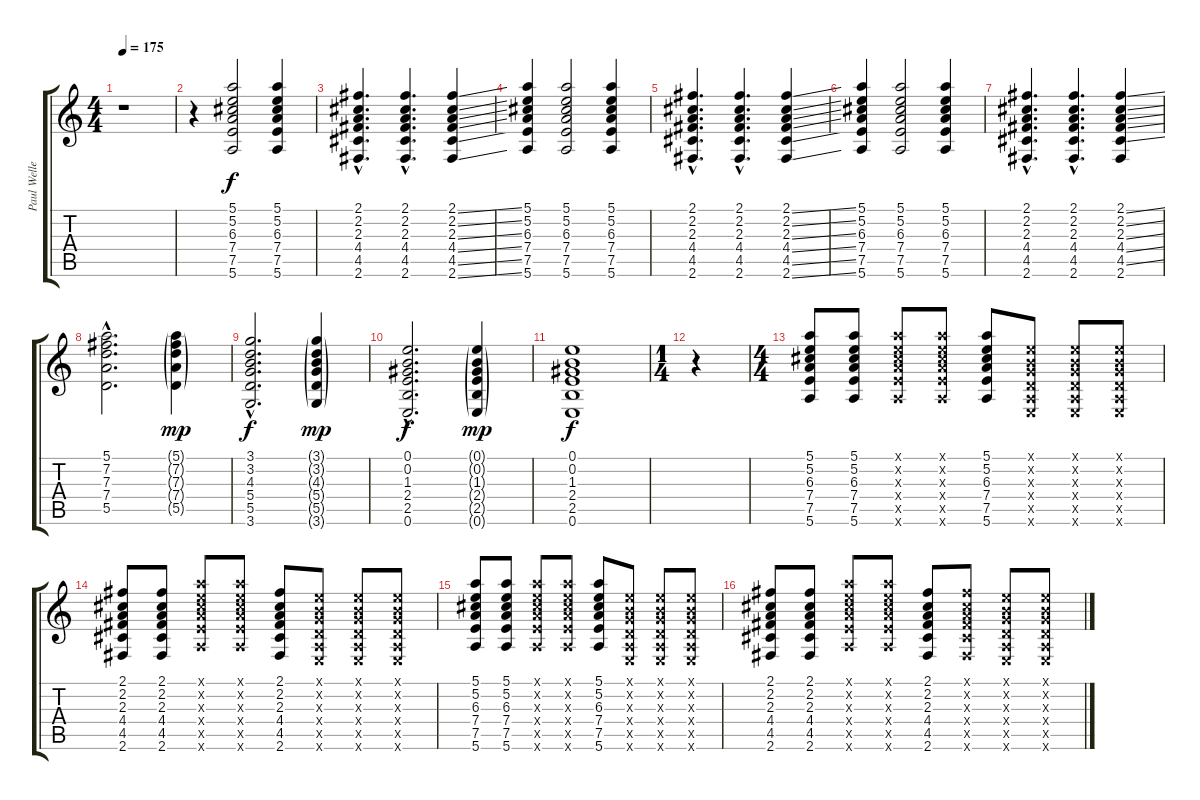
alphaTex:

\track ("Paul Weller guitar2" "Paul Welle") {instrument distortionguitar}
\staff {score tabs}
\tuning (E4 B3 G3 D3 A2 E2) {hide}
\ts (4 4)
\tempo 175
\clef g2
\ks c
r.1{dy f instrument distortionguitar} |
r.4 (5.1 5.2 6.3 7.4 7.5 5.6).2 (5.1 5.2 6.3 7.4 7.5 5.6).4 |
(2.1{hac} 2.2{hac} 2.3{hac} 4.4{hac} 4.5{hac} 2.6{hac}).4{d} (2.1{hac} 2.2{hac} 2.3{hac} 4.4{hac} 4.5{hac} 2.6{hac}).4{d} (2.1{ss} 2.2{ss} 2.3{ss} 4.4{ss} 4.5{ss} 2.6{ss}).4 |
(5.1 5.2 6.3 7.4 7.5 5.6).4 (5.1 5.2 6.3 7.4 7.5 5.6).2 (5.1 5.2 6.3 7.4 7.5 5.6).4 |
(2.1{hac} 2.2{hac} 2.3{hac} 4.4{hac} 4.5{hac} 2.6{hac}).4{d} (2.1{hac} 2.2{hac} 2.3{hac} 4.4{hac} 4.5{hac} 2.6{hac}).4{d} (2.1{ss} 2.2{ss} 2.3{ss} 4.4{ss} 4.5{ss} 2.6{ss}).4 |
(5.1 5.2 6.3 7.4 7.5 5.6).4 (5.1 5.2 6.3 7.4 7.5 5.6).2 (5.1 5.2 6.3 7.4 7.5 5.6).4 |
(2.1{hac} 2.2{hac} 2.3{hac} 4.4{hac} 4.5{hac} 2.6{hac}).4{d} (2.1{hac} 2.2{hac} 2.3{hac} 4.4{hac} 4.5{hac} 2.6{hac}).4{d} (2.1{ss} 2.2{ss} 2.3{ss} 4.4{ss} 4.5{ss} 2.6).4 |
(5.1{hac} 7.2{hac} 7.3 7.4{hac} 5.5{hac}).2{d} (5.1{g} 7.2{g} 7.3{g} 7.4{g} 5.5{g}).4{dy mp} |
(3.1{hac} 3.2{hac} 4.3{hac} 5.4{hac} 5.5{hac} 3.6{hac}).2{d dy f} (3.1{g} 3.2{g} 4.3{g} 5.4{g} 5.5{g} 3.6{g}).4{dy mp} |
(0.1{hac} 0.2{hac} 1.3{hac} 2.4{hac} 2.5{hac} 0.6{hac}).2{d dy f} (0.1{g} 0.2{g} 1.3{g} 2.4{g} 2.5{g} 0.6{g}).4{dy mp} |
(0.1 0.2 1.3 2.4 2.5 0.6).1{dy f} |
\ts (1 4)
r.4 |
\ts (4 4)
(5.1 5.2 6.3 7.4 7.5 5.6).8 (5.1 5.2 6.3 7.4 7.5 5.6).8 (5.1{x} 5.2{x} 6.3{x} 7.4{x} 7.5{x} 5.6{x}).8 (5.1{x} 5.2{x} 6.3{x} 7.4{x} 7.5{x} 5.6{x}).8 (5.1 5.2 6.3 7.4 7.5 5.6).8 (0.1{x} 0.2{x} 0.3{x} 0.4{x} 0.5{x} 0.6{x}).8 (0.1{x} 0.2{x} 0.3{x} 0.4{x} 0.5{x} 0.6{x}).8 (0.1{x} 0.2{x} 0.3{x} 0.4{x} 0.5{x} 0.6{x}).8 |
(2.1 2.2 2.3 4.4 4.5 2.6).8 (2.1 2.2 2.3 4.4 4.5 2.6).8 (5.1{x} 5.2{x} 6.3{x} 7.4{x} 7.5{x} 5.6{x}).8 (5.1{x} 5.2{x} 6.3{x} 7.4{x} 7.5{x} 5.6{x}).8 (2.1 2.2 2.3 4.4 4.5 2.6).8 (0.1{x} 0.2{x} 0.3{x} 0.4{x} 0.5{x} 0.6{x}).8 (0.1{x} 0.2{x} 0.3{x} 0.4{x} 0.5{x} 0.6{x}).8 (0.1{x} 0.2{x} 0.3{x} 0.4{x} 0.5{x} 0.6{x}).8 |
(5.1 5.2 6.3 7.4 7.5 5.6).8 (5.1 5.2 6.3 7.4 7.5 5.6).8 (5.1{x} 5.2{x} 6.3{x} 7.4{x} 7.5{x} 5.6{x}).8 (5.1{x} 5.2{x} 6.3{x} 7.4{x} 7.5{x} 5.6{x}).8 (5.1 5.2 6.3 7.4 7.5 5.6).8 (0.1{x} 0.2{x} 0.3{x} 0.4{x} 0.5{x} 0.6{x}).8 (0.1{x} 0.2{x} 0.3{x} 0.4{x} 0.5{x} 0.6{x}).8 (0.1{x} 0.2{x} 0.3{x} 0.4{x} 0.5{x} 0.6{x}).8 |
(2.1 2.2 2.3 4.4 4.5 2.6).8 (2.1 2.2 2.3 4.4 4.5 2.6).8 (5.1{x} 5.2{x} 6.3{x} 7.4{x} 7.5{x} 5.6{x}).8 (5.1{x} 5.2{x} 6.3{x} 7.4{x} 7.5{x} 5.6{x}).8 (2.1 2.2 2.3 4.4 4.5 2.6).8 (2.1{x} 2.2{x} 2.3{x} 4.4{x} 4.5{x} 2.6{x}).8 (0.1{x} 0.2{x} 0.3{x} 0.4{x} 0.5{x} 0.6{x}).8 (0.1{x} 0.2{x} 0.3{x} 0.4{x} 0.5{x} 0.6{x}).8
